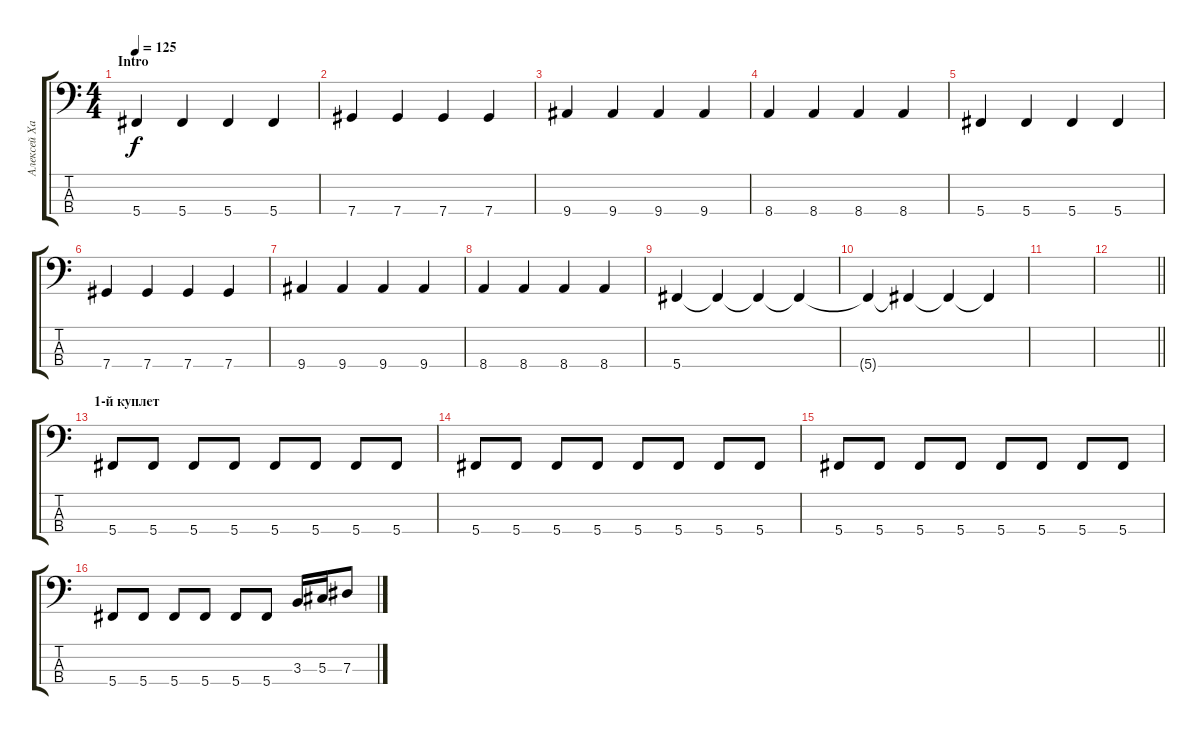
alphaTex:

\track ("Алексей Харьков" "Алексей Ха") {instrument electricbassfinger}
\staff {score tabs}
\tuning (Gb2 Db2 Ab1 Db1) {hide}
\ts (4 4)
\section ("" "Intro")
\tempo 125
\clef f4
\ks c
5.4.4{dy f instrument electricbassfinger} 5.4.4 5.4.4 5.4.4 |
7.4.4 7.4.4 7.4.4 7.4.4 |
9.4.4 9.4.4 9.4.4 9.4.4 |
8.4.4 8.4.4 8.4.4 8.4.4 |
5.4.4 5.4.4 5.4.4 5.4.4 |
7.4.4 7.4.4 7.4.4 7.4.4 |
9.4.4 9.4.4 9.4.4 9.4.4 |
8.4.4 8.4.4 8.4.4 8.4.4 |
5.4.4 5.4{t}.4 5.4{t}.4 5.4{t}.4 |
5.4{t}.4 5.4{t}.4 5.4{t}.4 5.4{t}.4 |
|
\barLineRight lightlight
|
\section ("" "1-й куплет")
5.4.8 5.4.8 5.4.8 5.4.8 5.4.8 5.4.8 5.4.8 5.4.8 |
5.4.8 5.4.8 5.4.8 5.4.8 5.4.8 5.4.8 5.4.8 5.4.8 |
5.4.8 5.4.8 5.4.8 5.4.8 5.4.8 5.4.8 5.4.8 5.4.8 |
5.4.8 5.4.8 5.4.8 5.4.8 5.4.8 5.4.8 3.3.16 5.3.16 7.3.8
